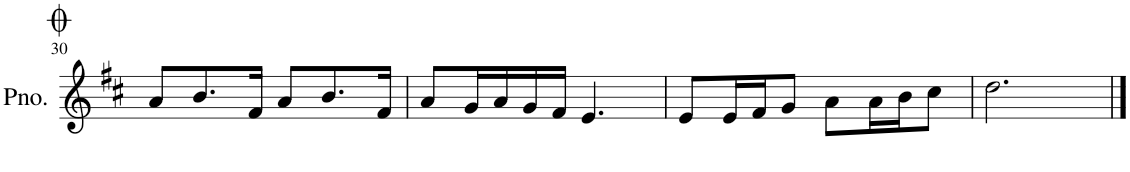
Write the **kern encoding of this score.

**kern	**dynam
*part1	*part1
*staff1	*staff1
*I"Piano	*
*I'Pno.	*
*clefF4	*
*k[b-]	*
*M6/8	*
=29	=29
!LO:TX:a:t=Molto rall. ----	!
8F\L	.
16F\L	.
16E\	.
16F\	.
16G\JJ	.
4.A\	.
!!LO:PB:g=z
=30||	=30||
*clefG2	*
*k[f#c#]	*
8a/L	.
8.b/	.
16f#/Jk	.
8a/L	.
8.b/	.
16f#/Jk	.
=31	=31
8a/L	.
16g/L	.
16a/	.
16g/	.
16f#/JJ	.
4.e/	.
=32	=32
8e/L	.
!	!LO:HP:b
16e/L	<
16f#/J	.
8g/J	.
8a\L	.
16a\L	.
16b\J	.
8cc#\J	.
.	[
=	=
*-	*-
